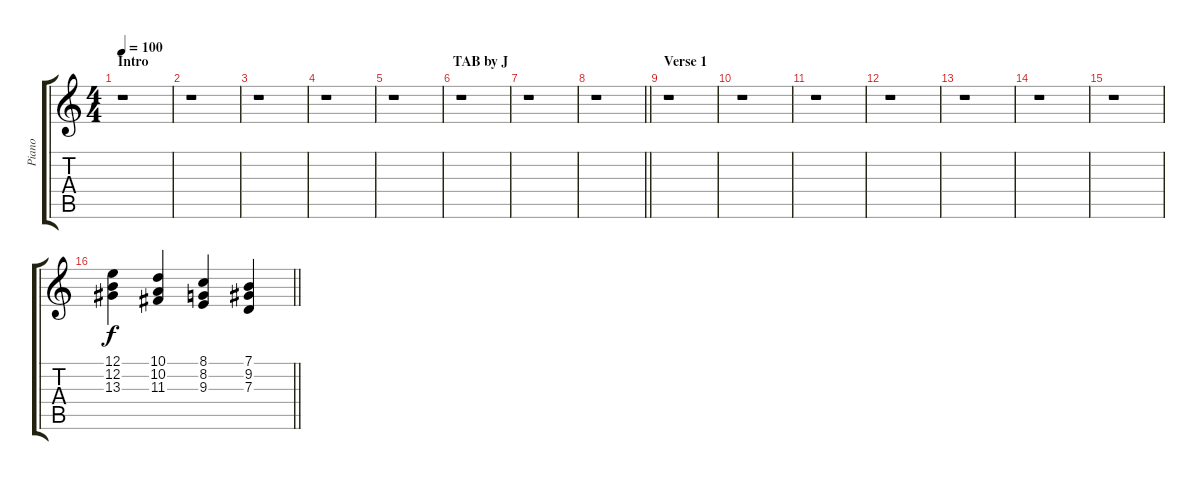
\track ("Piano" "Piano") {instrument electricgrandpiano}
\staff {score tabs}
\tuning (E4 B3 G3 D3 A2 E2) {hide}
\ts (4 4)
\section ("" "Intro                                                                                       TAB by J")
\tempo 100
\clef g2
\ks c
r.1{dy f instrument electricgrandpiano} |
r.1 |
r.1 |
r.1 |
r.1 |
r.1 |
r.1 |
\barLineRight lightlight
r.1 |
\section ("" "Verse 1")
r.1 |
r.1 |
r.1 |
r.1 |
r.1 |
r.1 |
r.1 |
\barLineRight lightlight
(12.1 12.2 13.3).4 (10.1 10.2 11.3).4 (8.1 8.2 9.3).4 (7.1 9.2 7.3).4
